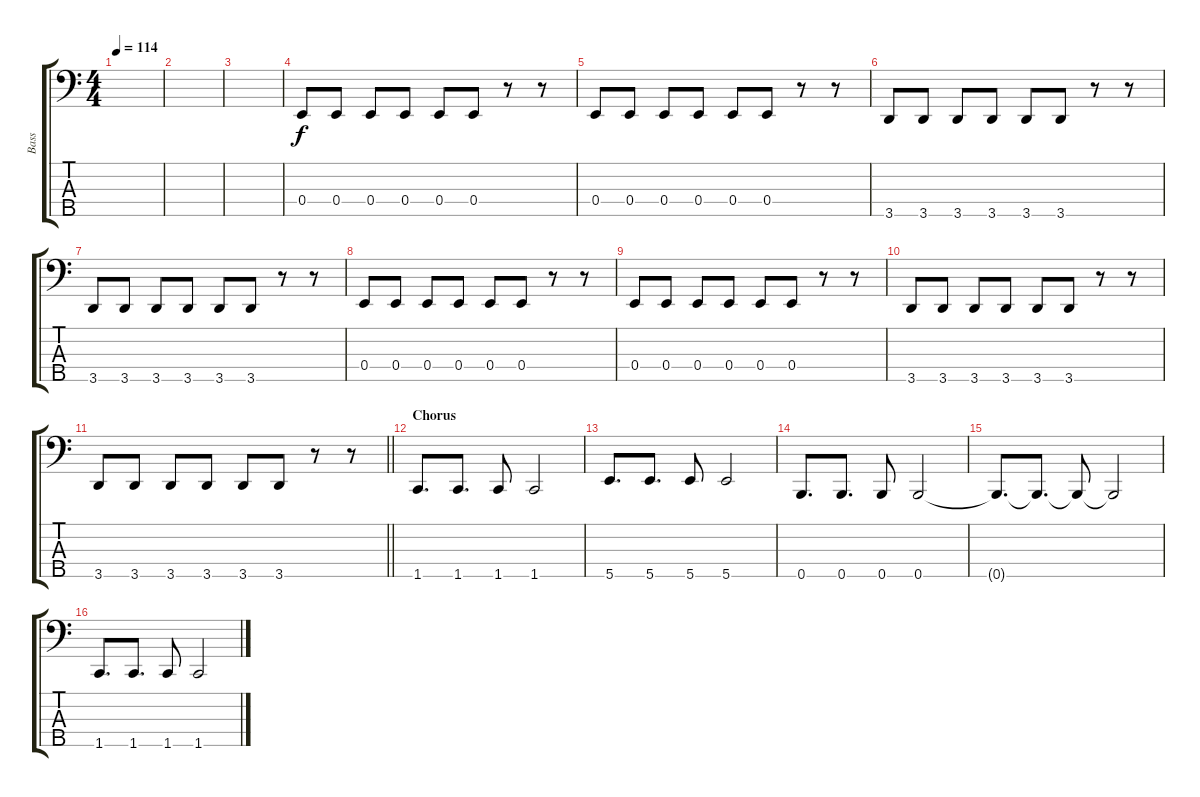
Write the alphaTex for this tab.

\track ("Bass" "Bass") {instrument electricbassfinger}
\staff {score tabs}
\tuning (G2 D2 A1 E1 B0) {hide}
\ts (4 4)
\tempo 114
\clef f4
\ks c
|
|
|
0.4.8 0.4.8 0.4.8 0.4.8 0.4.8 0.4.8 r.8 r.8 |
0.4.8 0.4.8 0.4.8 0.4.8 0.4.8 0.4.8 r.8 r.8 |
3.5.8 3.5.8 3.5.8 3.5.8 3.5.8 3.5.8 r.8 r.8 |
3.5.8 3.5.8 3.5.8 3.5.8 3.5.8 3.5.8 r.8 r.8 |
0.4.8 0.4.8 0.4.8 0.4.8 0.4.8 0.4.8 r.8 r.8 |
0.4.8 0.4.8 0.4.8 0.4.8 0.4.8 0.4.8 r.8 r.8 |
3.5.8 3.5.8 3.5.8 3.5.8 3.5.8 3.5.8 r.8 r.8 |
\barLineRight lightlight
3.5.8 3.5.8 3.5.8 3.5.8 3.5.8 3.5.8 r.8 r.8 |
\section ("" "Chorus")
1.5.8{d} 1.5.8{d} 1.5.8 1.5.2 |
5.5.8{d} 5.5.8{d} 5.5.8 5.5.2 |
0.5.8{d} 0.5.8{d} 0.5.8 0.5.2 |
0.5{t}.8{d} 0.5{t}.8{d} 0.5{t}.8 0.5{t}.2 |
1.5.8{d} 1.5.8{d} 1.5.8 1.5.2
